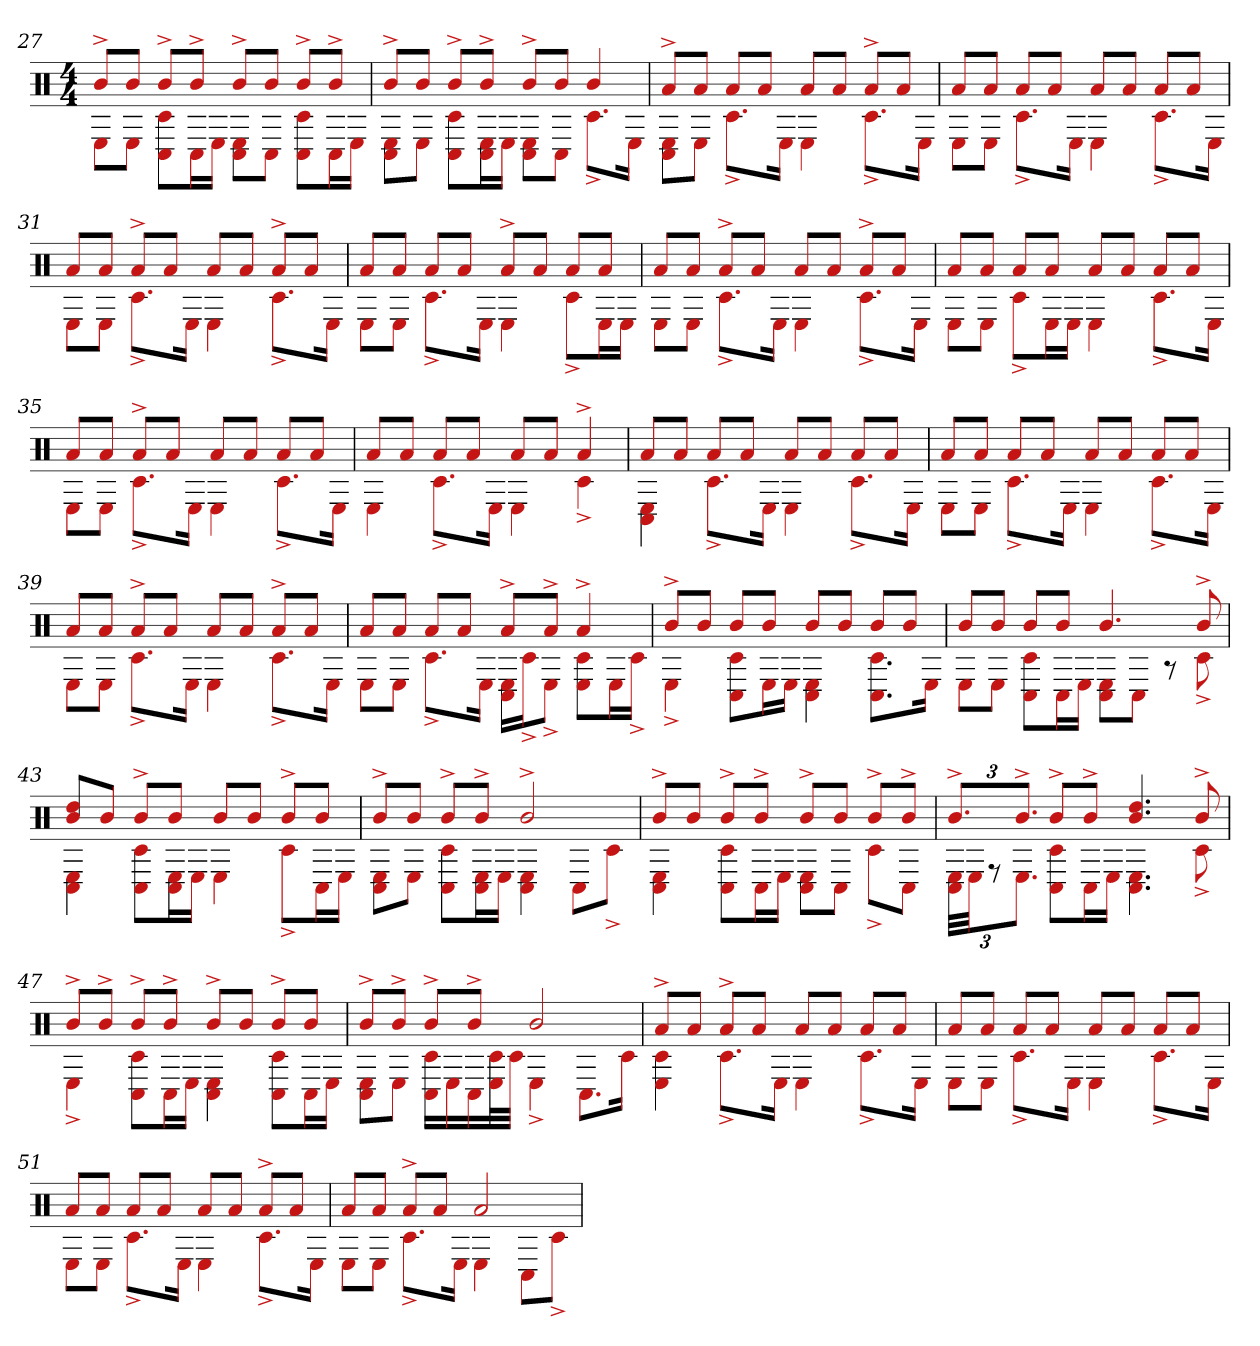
**kern
*part1
*staff1
*clefX
*k[]
*M4/4
=27
*^
8b^L	8EL
8bJ	8EJ
8b^L	8C# 8c#L
8b^J	16C#L
.	16EJJ
8b^L	8C# 8EL
8bJ	8C#J
8b^L	8C# 8c#L
8b^J	16C#L
.	16EJJ
=28	=28
8b^L	8C# 8EL
8bJ	8EJ
8b^L	8C# 8c#L
8b^J	16E 16C#L
.	16EJJ
8b^L	8C# 8EL
8bJ	8C#J
4b	8.c#^L
.	16EJk
=29	=29
8a^L	8C# 8EL
8aJ	8EJ
8aL	8.c#^L
8aJ	.
.	16EJk
8aL	4E
8aJ	.
8a^L	8.c#^L
8aJ	.
.	16EJk
=30	=30
8aL	8EL
8aJ	8EJ
8aL	8.c#^L
8aJ	.
.	16EJk
8aL	4E
8aJ	.
8aL	8.c#^L
8aJ	.
.	16EJk
=31	=31
8aL	8EL
8aJ	8EJ
8a^L	8.c#^L
8aJ	.
.	16EJk
8aL	4E
8aJ	.
8a^L	8.c#^L
8aJ	.
.	16EJk
=32	=32
8aL	8EL
8aJ	8EJ
8aL	8.c#^L
8aJ	.
.	16EJk
8a^L	4E
8aJ	.
8aL	8c#^L
8aJ	16EL
.	16EJJ
=33	=33
8aL	8EL
8aJ	8EJ
8a^L	8.c#^L
8aJ	.
.	16EJk
8aL	4E
8aJ	.
8a^L	8.c#^L
8aJ	.
.	16EJk
=34	=34
8aL	8EL
8aJ	8EJ
8aL	8c#^L
8aJ	16EL
.	16EJJ
8aL	4E
8aJ	.
8aL	8.c#^L
8aJ	.
.	16EJk
=35	=35
8aL	8EL
8aJ	8EJ
8a^L	8.c#^L
8aJ	.
.	16EJk
8aL	4E
8aJ	.
8aL	8.c#^L
8aJ	.
.	16EJk
=36	=36
8aL	4E
8aJ	.
8aL	8.c#^L
8aJ	.
.	16EJk
8aL	4E
8aJ	.
4a^	4c#^
=37	=37
8aL	4C# 4E
8aJ	.
8aL	8.c#^L
8aJ	.
.	16EJk
8aL	4E
8aJ	.
8aL	8.c#^L
8aJ	.
.	16EJk
=38	=38
8aL	8EL
8aJ	8EJ
8aL	8.c#^L
8aJ	.
.	16EJk
8aL	4E
8aJ	.
8aL	8.c#^L
8aJ	.
.	16EJk
=39	=39
8aL	8EL
8aJ	8EJ
8a^L	8.c#^L
8aJ	.
.	16EJk
8aL	4E
8aJ	.
8a^L	8.c#^L
8aJ	.
.	16EJk
=40	=40
8aL	8EL
8aJ	8EJ
8aL	8.c#^L
8aJ	.
.	16EJk
8a^L	16E 16C#LL
.	16c#^J
8a^J	8E^J
4a^	8E 8c#L
.	16EL
.	16c#^JJ
=41	=41
8b^L	4E^
8bJ	.
8bL	8c# 8C#L
8bJ	16EL
.	16EJJ
8bL	4C# 4E
8bJ	.
8bL	8.C# 8.c#L
8bJ	.
.	16EJk
=42	=42
8bL	8EL
8bJ	8EJ
8bL	8c# 8C#L
8bJ	16C#L
.	16EJJ
4.b	8C# 8EL
.	8C#J
.	8r
8b^	8c#^
=43	=43
8b 8ddL	4C# 4E
8bJ	.
8b^L	8C# 8c#L
8bJ	16C# 16EL
.	16EJJ
8bL	4E
8bJ	.
8b^L	8c#^L
8bJ	16C#L
.	16EJJ
=44	=44
8b^L	8C# 8EL
8bJ	8EJ
8b^L	8C# 8c#L
8b^J	16E 16C#L
.	16EJJ
2b^	4C# 4E
.	8C#L
.	8c#^J
=45	=45
8b^L	4C# 4E
8bJ	.
8b^L	8C# 8c#L
8b^J	16C#L
.	16EJJ
8b^L	8C# 8EL
8bJ	8C#J
8b^L	8c#^L
8b^J	8C#J
=46	=46
12.b^L	48E 48C#LLL
.	48EJJ
.	12r
12.b^J	12.EJ
8b^L	8C# 8c#L
8b^J	16C#L
.	16EJJ
4.dd 4.b	4.C# 4.E
8b^	8c#^
=47	=47
8b^L	4E^
8b^J	.
8b^L	8C# 8c#L
8b^J	16C#L
.	16EJJ
8b^L	4C# 4E
8bJ	.
8b^L	8C# 8c#L
8bJ	16C#L
.	16EJJ
=48	=48
8b^L	8C# 8EL
8b^J	8EJ
8b^L	16c# 16C#LL
.	16E
8b^J	16C#
.	32c# 32EL
.	32c#JJJ
2b	4E^
.	8.C#L
.	16c#Jk
=49	=49
8a^L	4c# 4E
8aJ	.
8a^L	8.c#^L
8aJ	.
.	16EJk
8aL	4E
8aJ	.
8aL	8.c#^L
8aJ	.
.	16EJk
=50	=50
8aL	8EL
8aJ	8EJ
8aL	8.c#^L
8aJ	.
.	16EJk
8aL	4E
8aJ	.
8aL	8.c#^L
8aJ	.
.	16EJk
=51	=51
8aL	8EL
8aJ	8EJ
8aL	8.c#^L
8aJ	.
.	16EJk
8aL	4E
8aJ	.
8a^L	8.c#^L
8aJ	.
.	16EJk
=52	=52
8aL	8EL
8aJ	8EJ
8a^L	8.c#^L
8aJ	.
.	16EJk
2a	4E
.	8C#L
.	8c#^J
*v	*v
=
*-
